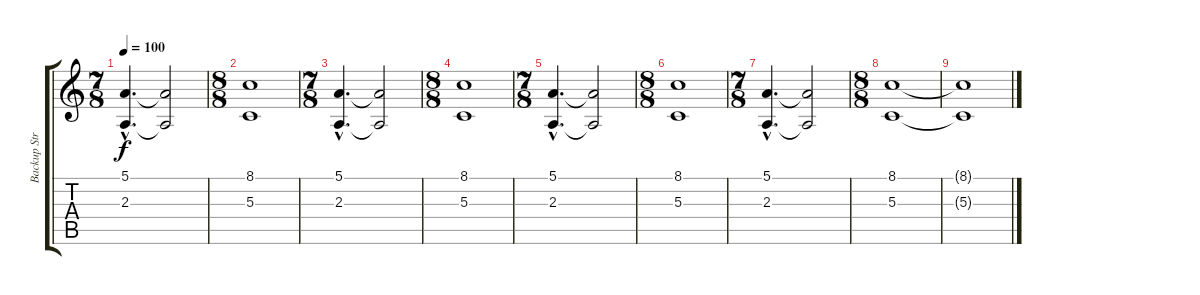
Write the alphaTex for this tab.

\track ("Backup Strings" "Backup Str") {instrument synthstrings2}
\staff {score tabs}
\tuning (E4 B3 G3 D3 A2 E2) {hide}
\ts (7 8)
\tempo 100
\clef g2
\ks c
(5.1{hac} 2.3{hac}).4{d dy f} (5.1{t} 2.3{t}).2 |
\ts (8 8)
(8.1 5.3).1 |
\ts (7 8)
(5.1{hac} 2.3{hac}).4{d} (5.1{t} 2.3{t}).2 |
\ts (8 8)
(8.1 5.3).1 |
\ts (7 8)
(5.1{hac} 2.3{hac}).4{d} (5.1{t} 2.3{t}).2 |
\ts (8 8)
(8.1 5.3).1 |
\ts (7 8)
(5.1{hac} 2.3{hac}).4{d} (5.1{t} 2.3{t}).2 |
\ts (8 8)
(8.1 5.3).1 |
(8.1{t} 5.3{t}).1
